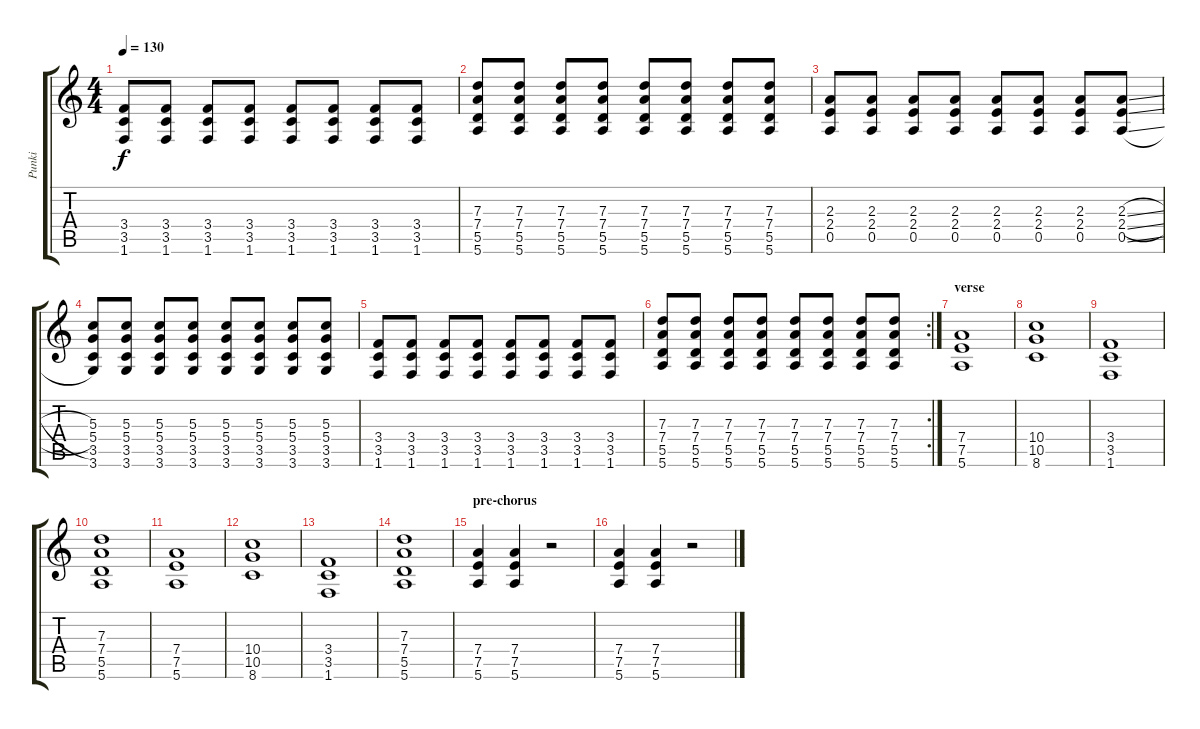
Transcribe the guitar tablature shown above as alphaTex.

\track ("Punki" "Punki") {instrument distortionguitar}
\staff {score tabs}
\tuning (E4 B3 G3 D3 A2 E2) {hide}
\ts (4 4)
\tempo 130
\clef g2
\ks c
(3.4 3.5 1.6).8{dy f} (3.4 3.5 1.6).8 (3.4 3.5 1.6).8 (3.4 3.5 1.6).8 (3.4 3.5 1.6).8 (3.4 3.5 1.6).8 (3.4 3.5 1.6).8 (3.4 3.5 1.6).8 |
(7.3 7.4 5.5 5.6).8 (7.3 7.4 5.5 5.6).8 (7.3 7.4 5.5 5.6).8 (7.3 7.4 5.5 5.6).8 (7.3 7.4 5.5 5.6).8 (7.3 7.4 5.5 5.6).8 (7.3 7.4 5.5 5.6).8 (7.3 7.4 5.5 5.6).8 |
(2.3 2.4 0.5).8 (2.3 2.4 0.5).8 (2.3 2.4 0.5).8 (2.3 2.4 0.5).8 (2.3 2.4 0.5).8 (2.3 2.4 0.5).8 (2.3 2.4 0.5).8 (2.3{sl} 2.4{sl} 0.5{sl}).8 |
(5.3 5.4 3.5 3.6).8 (5.3 5.4 3.5 3.6).8 (5.3 5.4 3.5 3.6).8 (5.3 5.4 3.5 3.6).8 (5.3 5.4 3.5 3.6).8 (5.3 5.4 3.5 3.6).8 (5.3 5.4 3.5 3.6).8 (5.3 5.4 3.5 3.6).8 |
(3.4 3.5 1.6).8 (3.4 3.5 1.6).8 (3.4 3.5 1.6).8 (3.4 3.5 1.6).8 (3.4 3.5 1.6).8 (3.4 3.5 1.6).8 (3.4 3.5 1.6).8 (3.4 3.5 1.6).8 |
\rc 2
(7.3 7.4 5.5 5.6).8 (7.3 7.4 5.5 5.6).8 (7.3 7.4 5.5 5.6).8 (7.3 7.4 5.5 5.6).8 (7.3 7.4 5.5 5.6).8 (7.3 7.4 5.5 5.6).8 (7.3 7.4 5.5 5.6).8 (7.3 7.4 5.5 5.6).8 |
\section ("" "verse")
(7.4 7.5 5.6).1{volume 10} |
(10.4 10.5 8.6).1 |
(3.4 3.5 1.6).1 |
(7.3 7.4 5.5 5.6).1 |
(7.4 7.5 5.6).1{volume 10} |
(10.4 10.5 8.6).1 |
(3.4 3.5 1.6).1 |
(7.3 7.4 5.5 5.6).1 |
\section ("" "pre-chorus")
(7.4 7.5 5.6).4{volume 12} (7.4 7.5 5.6).4 r.2 |
(7.4 7.5 5.6).4 (7.4 7.5 5.6).4 r.2
